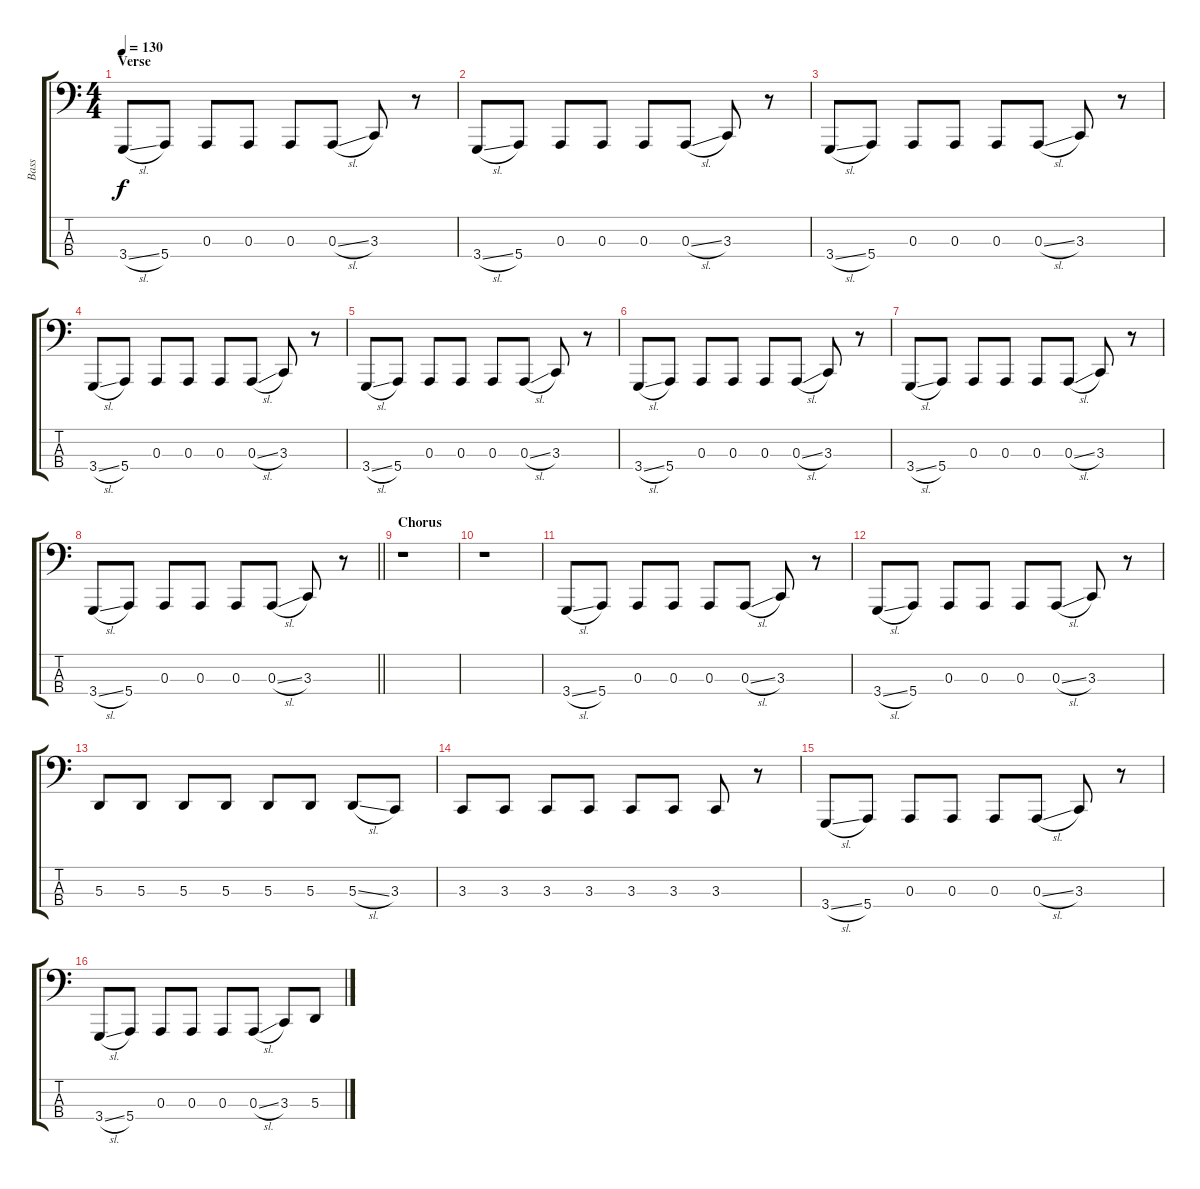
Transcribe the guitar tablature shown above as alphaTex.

\track ("Bass" "Bass") {instrument lead8bassandlead}
\staff {score tabs}
\tuning (G2 D2 A1 E1) {hide}
\ts (4 4)
\section ("" "Verse")
\tempo 130
\clef f4
\ks c
3.4{sl}.8{dy f} 5.4.8 0.3.8 0.3.8 0.3.8 0.3{sl}.8 3.3.8 r.8 |
3.4{sl}.8 5.4.8 0.3.8 0.3.8 0.3.8 0.3{sl}.8 3.3.8 r.8 |
3.4{sl}.8 5.4.8 0.3.8 0.3.8 0.3.8 0.3{sl}.8 3.3.8 r.8 |
3.4{sl}.8 5.4.8 0.3.8 0.3.8 0.3.8 0.3{sl}.8 3.3.8 r.8 |
3.4{sl}.8 5.4.8 0.3.8 0.3.8 0.3.8 0.3{sl}.8 3.3.8 r.8 |
3.4{sl}.8 5.4.8 0.3.8 0.3.8 0.3.8 0.3{sl}.8 3.3.8 r.8 |
3.4{sl}.8 5.4.8 0.3.8 0.3.8 0.3.8 0.3{sl}.8 3.3.8 r.8 |
\barLineRight lightlight
3.4{sl}.8 5.4.8 0.3.8 0.3.8 0.3.8 0.3{sl}.8 3.3.8 r.8 |
\section ("" "Chorus")
r.1 |
r.1 |
3.4{sl}.8 5.4.8 0.3.8 0.3.8 0.3.8 0.3{sl}.8 3.3.8 r.8 |
3.4{sl}.8 5.4.8 0.3.8 0.3.8 0.3.8 0.3{sl}.8 3.3.8 r.8 |
5.3.8 5.3.8 5.3.8 5.3.8 5.3.8 5.3.8 5.3{sl}.8 3.3.8 |
3.3.8 3.3.8 3.3.8 3.3.8 3.3.8 3.3.8 3.3.8 r.8 |
3.4{sl}.8 5.4.8 0.3.8 0.3.8 0.3.8 0.3{sl}.8 3.3.8 r.8 |
3.4{sl}.8 5.4.8 0.3.8 0.3.8 0.3.8 0.3{sl}.8 3.3.8 5.3.8
